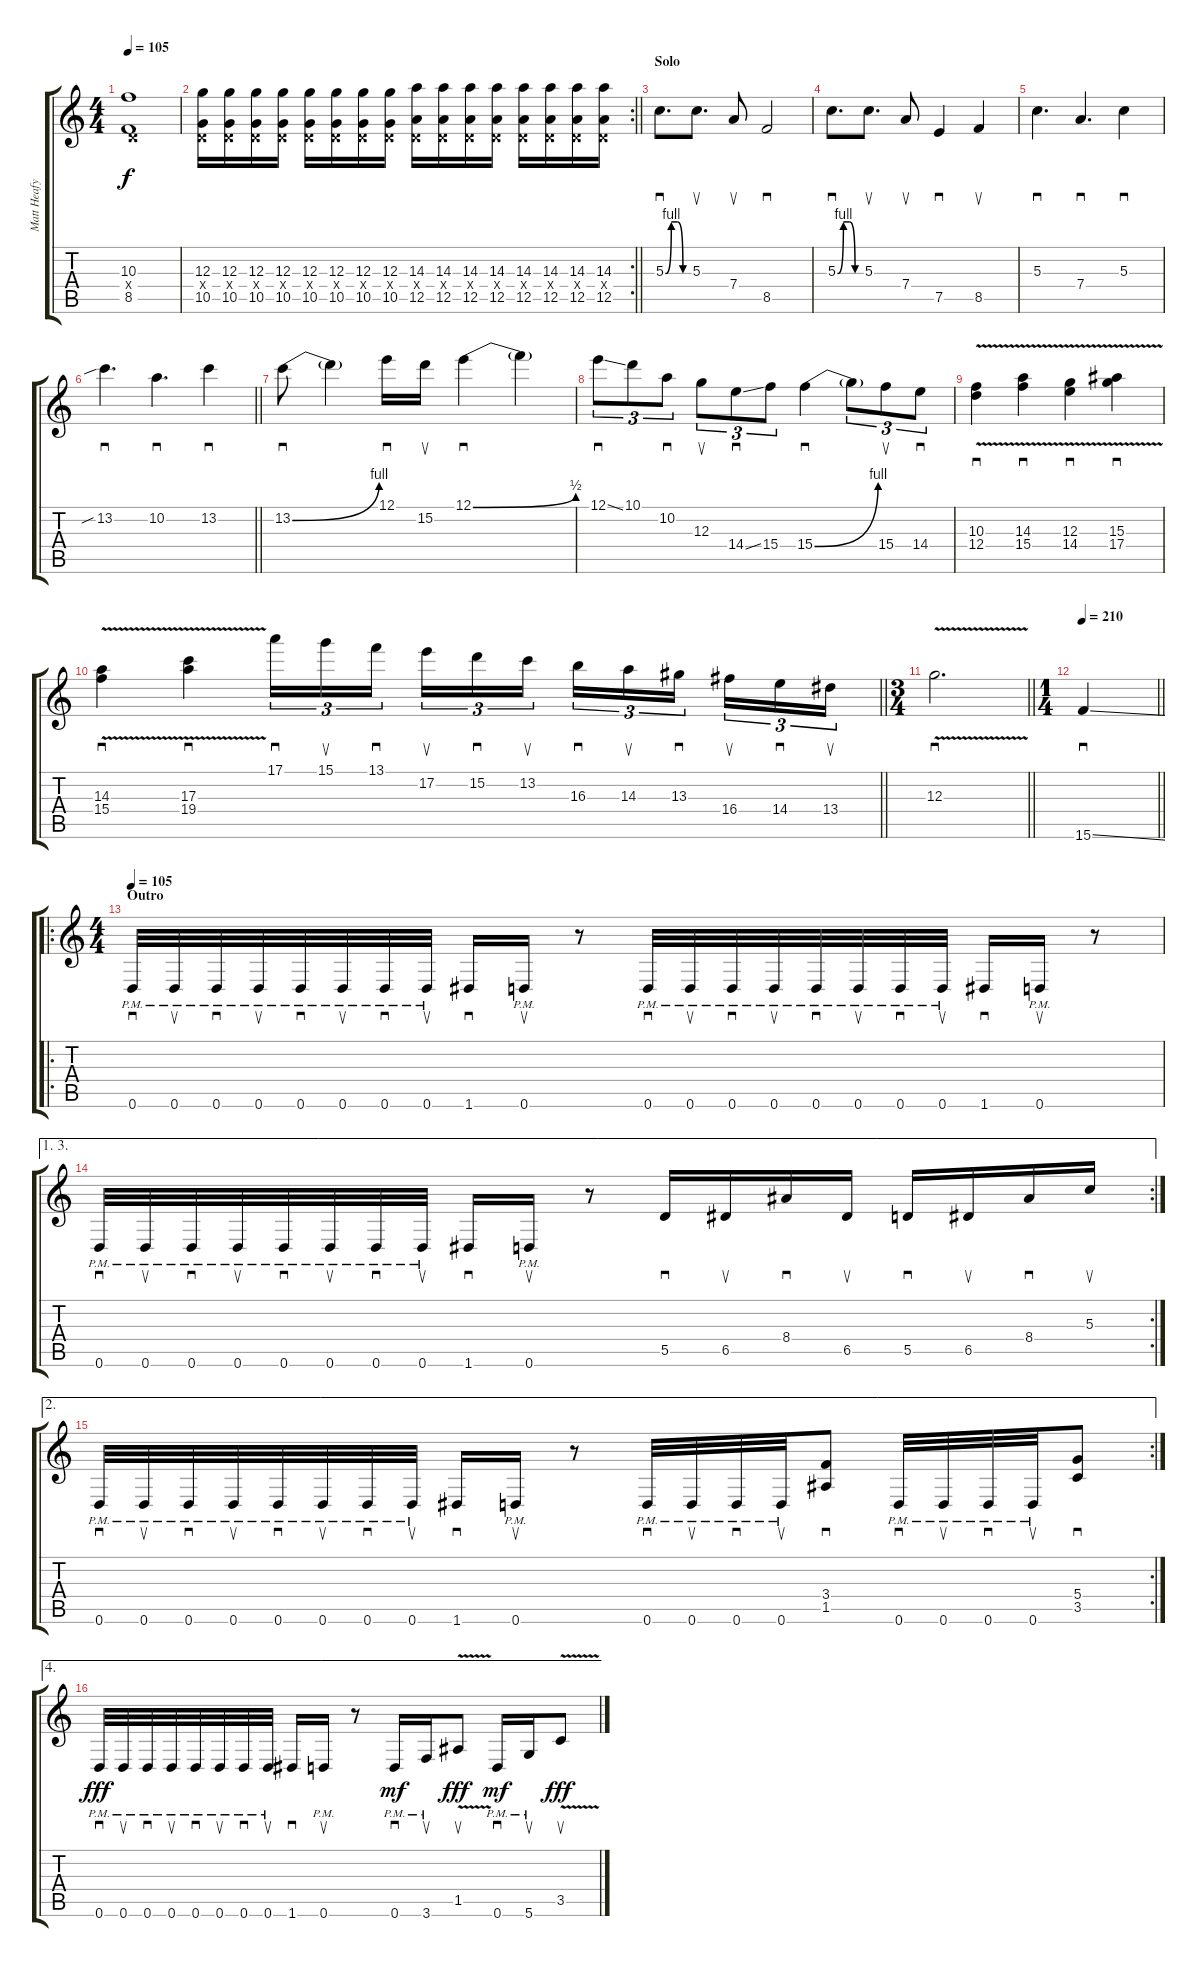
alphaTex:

\track ("Matt Heafy" "Matt Heafy") {instrument distortionguitar}
\staff {score tabs}
\tuning (E4 B3 G3 D3 A2 D2) {hide}
\ts (4 4)
\tempo 105
\clef g2
\ks c
(10.3 0.4{x} 8.5).1{dy f} |
\rc 2
\barLineRight lightlight
(12.3 0.4{x} 10.5).16 (12.3 0.4{x} 10.5).16 (12.3 0.4{x} 10.5).16 (12.3 0.4{x} 10.5).16 (12.3 0.4{x} 10.5).16 (12.3 0.4{x} 10.5).16 (12.3 0.4{x} 10.5).16 (12.3 0.4{x} 10.5).16 (14.3 0.4{x} 12.5).16 (14.3 0.4{x} 12.5).16 (14.3 0.4{x} 12.5).16 (14.3 0.4{x} 12.5).16 (14.3 0.4{x} 12.5).16 (14.3 0.4{x} 12.5).16 (14.3 0.4{x} 12.5).16 (14.3 0.4{x} 12.5).16 |
\section ("" "Solo")
5.3{be (custom 0 0 15 4 30 4 45 0 60 0)}.8{d sd} 5.3.8{d su} 7.4.8{su} 8.5.2{sd} |
5.3{be (custom 0 0 15 4 30 4 45 0 60 0)}.8{d sd} 5.3.8{d su} 7.4.8{su} 7.5.4{sd} 8.5.4{su} |
5.3.4{d sd} 7.4.4{d sd} 5.3.4{sd} |
\barLineRight lightlight
13.2{sib}.4{d sd} 10.2.4{d sd} 13.2.4{sd} |
13.2{be (bend 0 0 60 4)}.8{sd} 13.2{t}.4 12.1.16{sd} 15.2.16{su} 12.1{be (bend 0 0 60 2)}.4{sd} 12.1{t}.4 |
12.1{ss}.8{sd tu (3 2)} 10.1.8{tu (3 2)} 10.2.8{sd tu (3 2)} 12.3.8{su tu (3 2)} 14.4{ss}.8{sd tu (3 2)} 15.4.8{tu (3 2)} 15.4{be (bend 0 0 60 4)}.4{sd} 15.4{t}.8{tu (3 2)} 15.4.8{su tu (3 2)} 14.4.8{sd tu (3 2)} |
(10.3 12.4{v}).4{sd} (14.3 15.4{v}).4{sd} (12.3 14.4{v}).4{sd} (15.3 17.4{v}).4{sd} |
\barLineRight lightlight
(14.3 15.4{v}).4{sd} (17.3 19.4{v}).4{sd} 17.1.16{sd tu (3 2)} 15.1.16{su tu (3 2)} 13.1.16{sd tu (3 2) beam splitsecondary} 17.2.16{su tu (3 2)} 15.2.16{sd tu (3 2)} 13.2.16{su tu (3 2)} 16.3.16{sd tu (3 2)} 14.3.16{su tu (3 2)} 13.3.16{sd tu (3 2) beam splitsecondary} 16.4.16{su tu (3 2)} 14.4.16{sd tu (3 2)} 13.4.16{su tu (3 2)} |
\ts (3 4)
\barLineRight lightlight
12.3{v}.2{d sd} |
\ts (1 4)
\tempo 210
\barLineRight lightlight
15.6{ss}.4{sd} |
\ro
\ts (4 4)
\section ("" "Outro")
\tempo 105
0.6{pm}.32{sd} 0.6{pm}.32{su} 0.6{pm}.32{sd} 0.6{pm}.32{su} 0.6{pm}.32{sd} 0.6{pm}.32{su} 0.6{pm}.32{sd} 0.6{pm}.32{su} 1.6.16{sd} 0.6{pm}.16{su} r.8 0.6{pm}.32{sd} 0.6{pm}.32{su} 0.6{pm}.32{sd} 0.6{pm}.32{su} 0.6{pm}.32{sd} 0.6{pm}.32{su} 0.6{pm}.32{sd} 0.6{pm}.32{su} 1.6.16{sd} 0.6{pm}.16{su} r.8 |
\ae (1 3)
\rc 2
0.6{pm}.32{sd} 0.6{pm}.32{su} 0.6{pm}.32{sd} 0.6{pm}.32{su} 0.6{pm}.32{sd} 0.6{pm}.32{su} 0.6{pm}.32{sd} 0.6{pm}.32{su} 1.6.16{sd} 0.6{pm}.16{su} r.8 5.5.16{sd} 6.5.16{su} 8.4.16{sd} 6.5.16{su} 5.5.16{sd} 6.5.16{su} 8.4.16{sd} 5.3.16{su} |
\ae 2
\rc 2
0.6{pm}.32{sd} 0.6{pm}.32{su} 0.6{pm}.32{sd} 0.6{pm}.32{su} 0.6{pm}.32{sd} 0.6{pm}.32{su} 0.6{pm}.32{sd} 0.6{pm}.32{su} 1.6.16{sd} 0.6{pm}.16{su} r.8 0.6{pm}.32{sd} 0.6{pm}.32{su} 0.6{pm}.32{sd} 0.6{pm}.32{su} (3.4 1.5).8{sd} 0.6{pm}.32{sd} 0.6{pm}.32{su} 0.6{pm}.32{sd} 0.6{pm}.32{su} (5.4 3.5).8{sd} |
\ae 4
0.6{pm}.32{sd dy fff} 0.6{pm}.32{su} 0.6{pm}.32{sd} 0.6{pm}.32{su} 0.6{pm}.32{sd} 0.6{pm}.32{su} 0.6{pm}.32{sd} 0.6{pm}.32{su} 1.6.16{sd} 0.6{pm}.16{su} r.8 0.6{pm}.16{sd dy mf} 3.6{pm}.16{su} 1.5{v}.8{su dy fff} 0.6{pm}.16{sd dy mf} 5.6{pm}.16{su} 3.5{v}.8{su dy fff}
